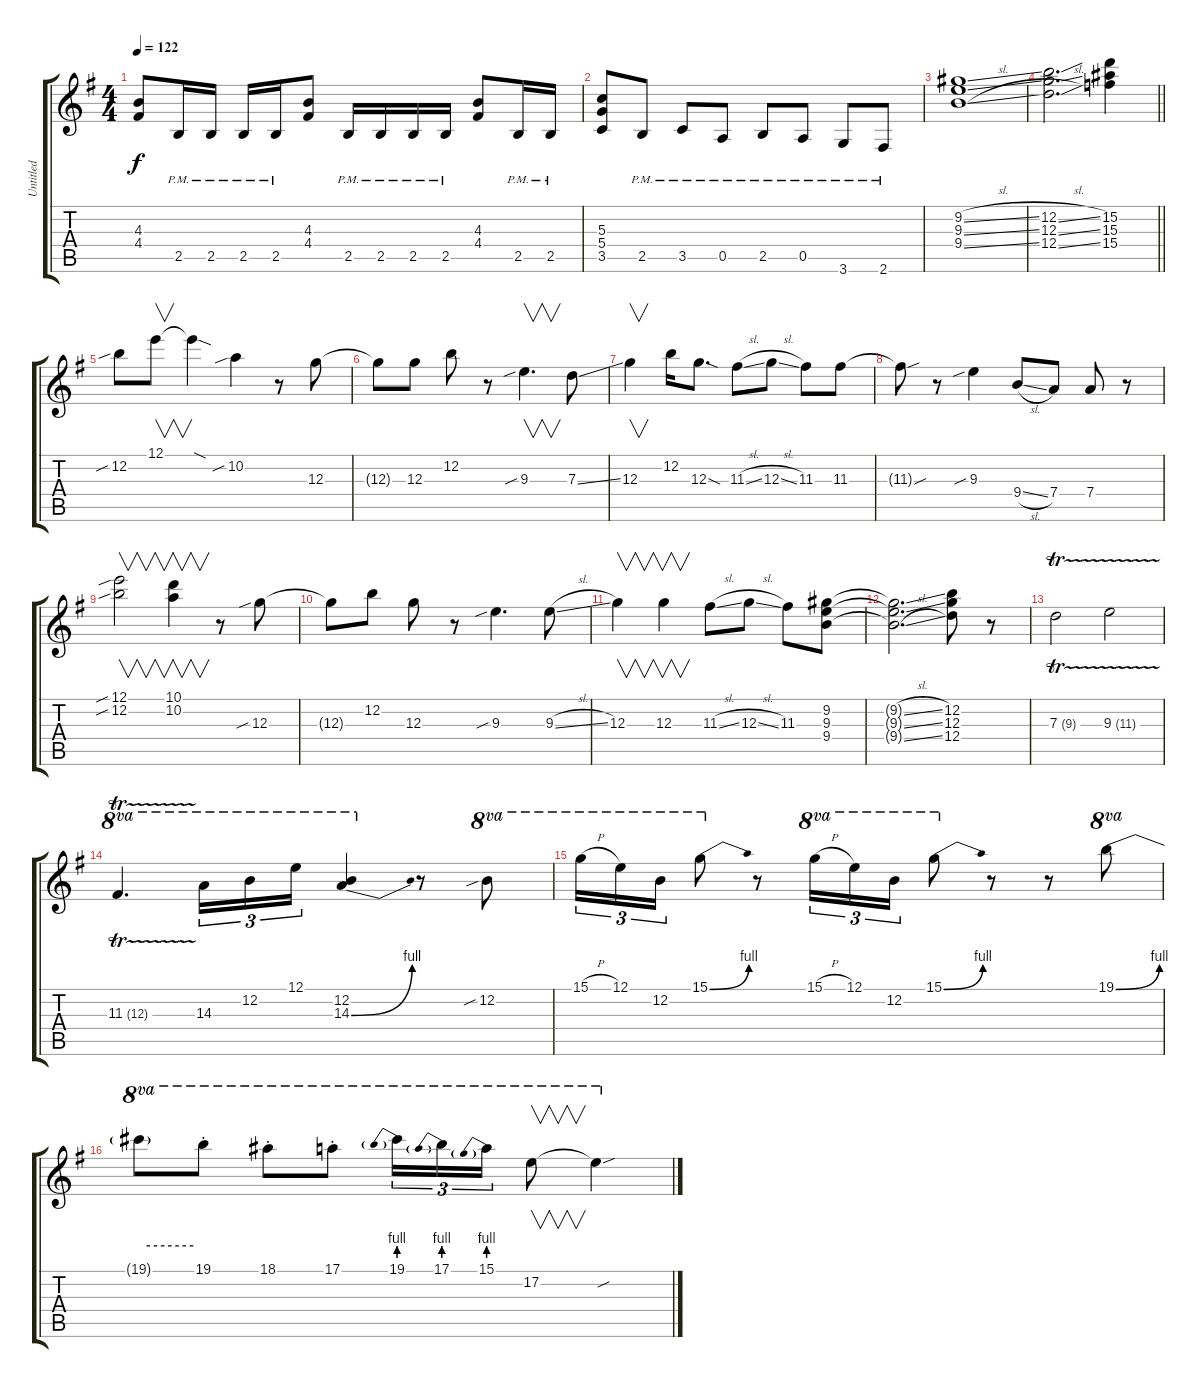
\track ("Untitled" "Untitled") {instrument distortionguitar}
\staff {score tabs}
\tuning (E4 B3 G3 D3 A2 E2) {hide}
\ts (4 4)
\tempo 122
\clef g2
\ks g
(4.3 4.4).8{dy f} 2.5{pm}.16 2.5{pm}.16 2.5{pm}.16 2.5{pm}.16 (4.3 4.4).8 2.5{pm}.16 2.5{pm}.16 2.5{pm}.16 2.5{pm}.16 (4.3 4.4).8 2.5{pm}.16 2.5{pm}.16 |
(5.3 5.4 3.5).8 2.5{pm}.8 3.5{pm}.8 0.5{pm}.8 2.5{pm}.8 0.5{pm}.8 3.6{pm}.8 2.6{pm}.8 |
(9.2{sl} 9.3{sl} 9.4{sl}).1 |
\barLineRight lightlight
(12.2{sl} 12.3{sl} 12.4{sl}).2{d} (15.2 15.3 15.4).4 |
12.2{sib}.8 12.1.8{v} 12.1{sod t}.4 10.2{sib}.4 r.8 12.3.8 |
12.3{t}.8 12.3.8 12.2.8 r.8 9.3{sib}.4{v d} 7.3{ss}.8 |
12.3.4{v} 12.2.16 12.3{sod}.8{d} 11.3{sl}.8 12.3{sl}.8 11.3.8 11.3.8 |
11.3{sou t}.8 r.8 9.3{sib}.4 9.4{sl}.8 7.4.8 7.4.8 r.8 |
(12.1{sib} 12.2{sib}).2{v} (10.1 10.2).4{v} r.8 12.3{sib}.8 |
12.3{t}.8 12.2.8 12.3.8 r.8 9.3{sib}.4{d} 9.3{sl}.8 |
12.3.4{v} 12.3.4{v} 11.3{sl}.8 12.3{sl}.8 11.3.8 (9.2 9.3 9.4).8 |
(9.2{sl t} 9.3{sl t} 9.4{sl t}).2{d} (12.2 12.3 12.4).8 r.8 |
7.3{tr (9 32)}.2 9.3{tr (11 32)}.2 |
11.3{tr (12 32)}.4{d ot 8va} 14.3.16{tu (3 2) ot 8va} 12.2.16{tu (3 2) ot 8va} 12.1.16{tu (3 2) ot 8va} (12.2 14.3{be (bend 0 0 60 4)}).4{ot 8va} r.8 12.2{sib}.8{ot 8va} |
15.1{h}.16{tu (3 2) ot 8va} 12.1.16{tu (3 2) ot 8va} 12.2.16{tu (3 2) ot 8va} 15.1{be (bend 0 0 60 4)}.8{ot 8va} r.8 15.1{h}.16{tu (3 2) ot 8va} 12.1.16{tu (3 2) ot 8va} 12.2.16{tu (3 2) ot 8va} 15.1{be (bend 0 0 60 4)}.8{ot 8va} r.8 r.8 19.1{be (bend 0 0 60 4)}.8{ot 8va} |
19.1{be (hold 0 4 60 4) t}.8{ot 8va} 19.1{st}.8{ot 8va} 18.1{st}.8{ot 8va} 17.1{st}.8{ot 8va} 19.1{be (prebend 0 4 60 4)}.16{tu (3 2) ot 8va} 17.1{be (prebend 0 4 60 4)}.16{tu (3 2) ot 8va} 15.1{be (prebend 0 4 60 4)}.16{tu (3 2) ot 8va} 17.2.8{v ot 8va} 17.2{sou t}.4{ot 8va}
